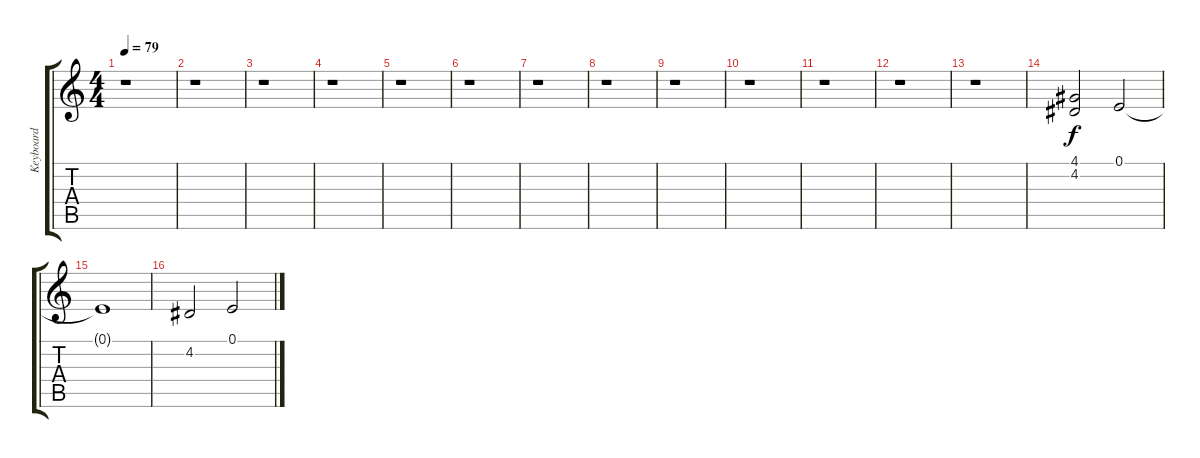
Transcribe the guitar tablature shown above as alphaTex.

\track ("Keyboard" "Keyboard") {instrument stringensemble2}
\staff {score tabs}
\tuning (E4 B3 G3 D3 A2 E2) {hide}
\ts (4 4)
\tempo 79
\clef g2
\ks c
r.1{dy f} |
r.1 |
r.1 |
r.1 |
r.1 |
r.1 |
r.1 |
r.1 |
r.1 |
r.1 |
r.1 |
r.1 |
r.1 |
(4.1 4.2).2 0.1.2 |
0.1{t}.1 |
4.2.2 0.1.2
